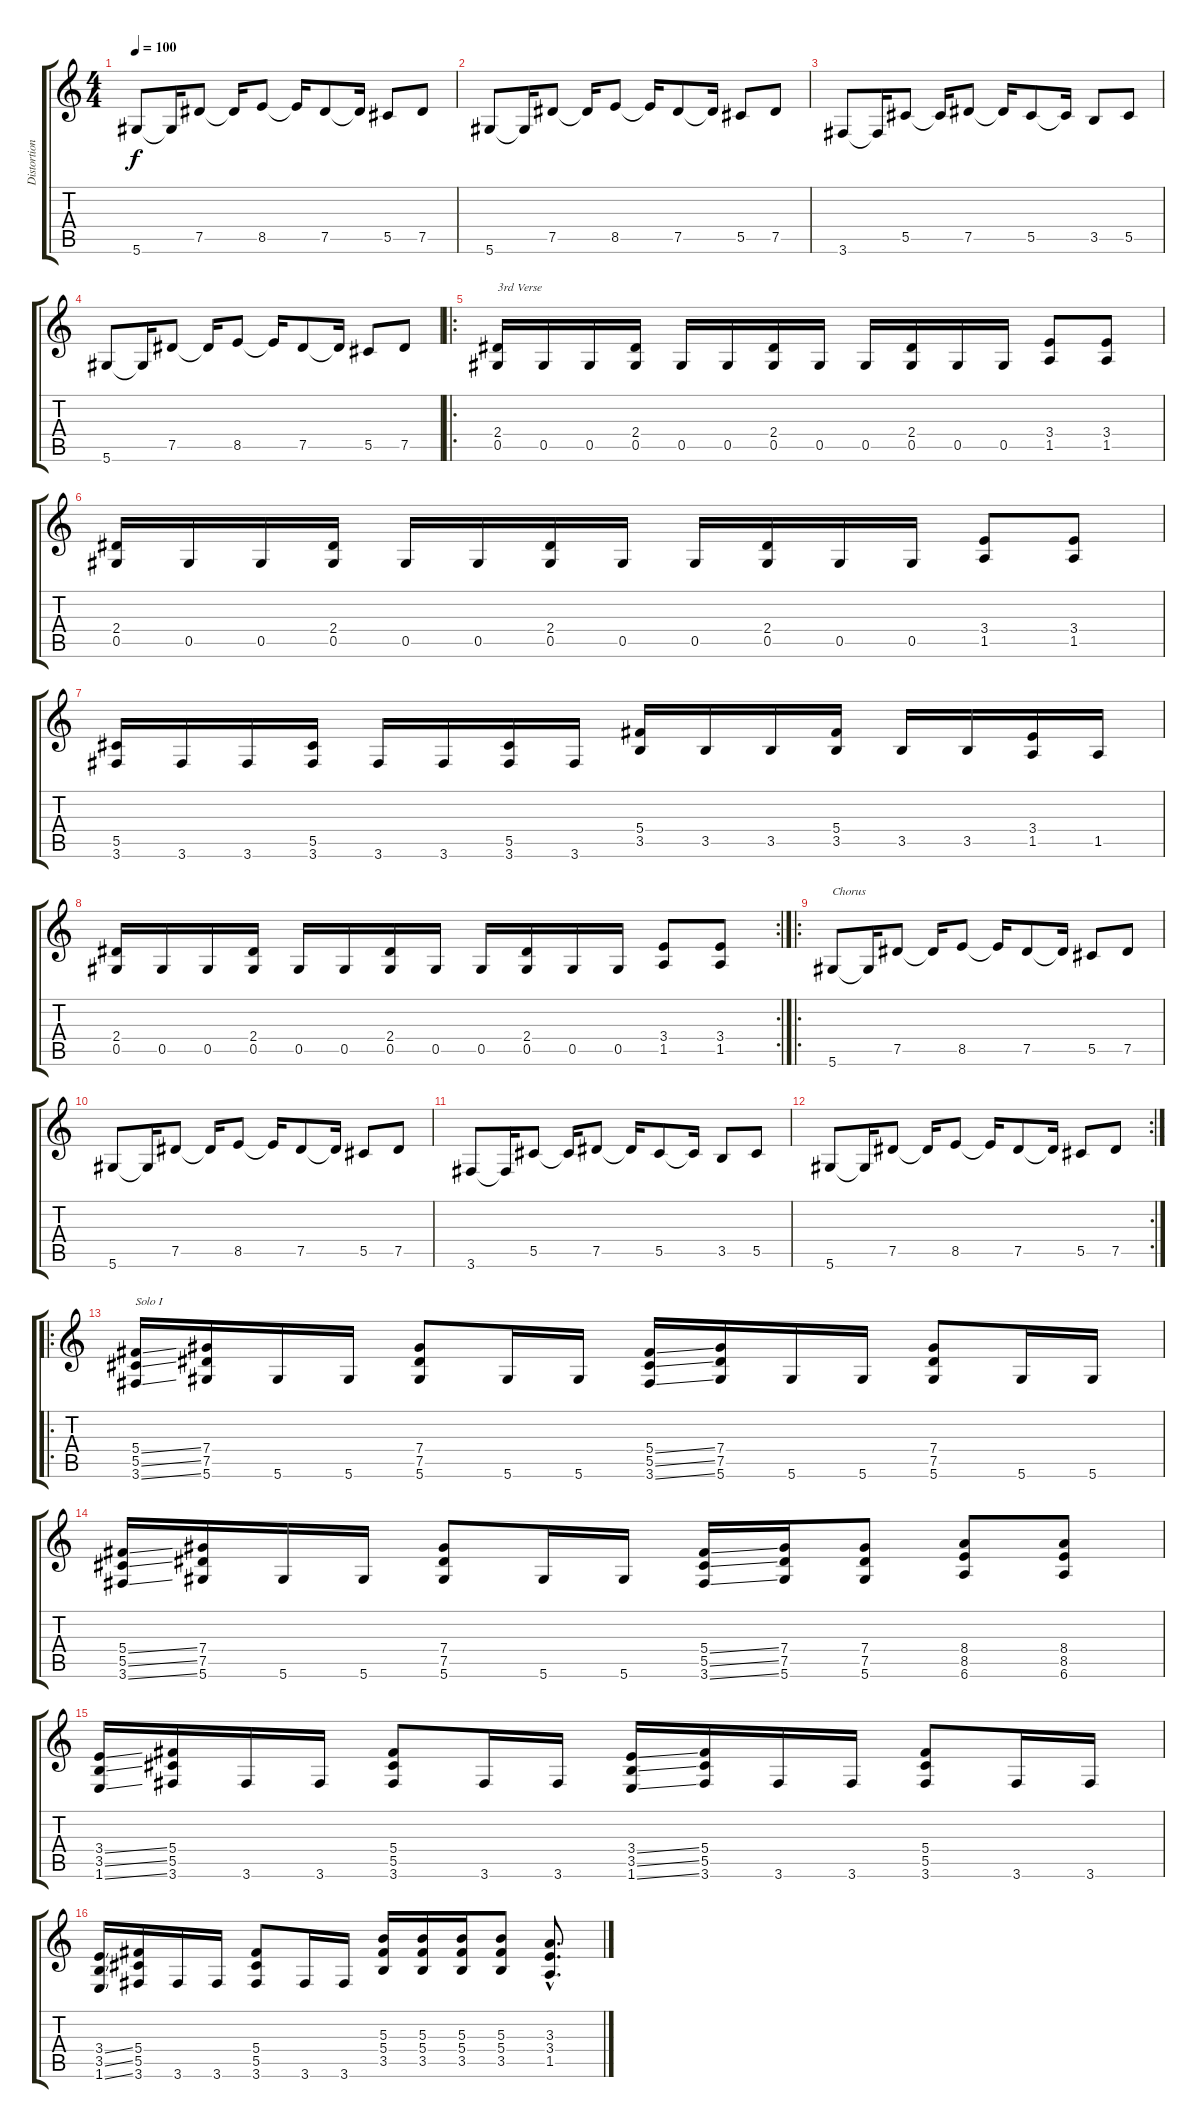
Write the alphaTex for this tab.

\track ("Distortion Guitar I" "Distortion") {instrument distortionguitar}
\staff {score tabs}
\tuning (Eb4 Bb3 Gb3 Db3 Ab2 Eb2) {hide}
\ts (4 4)
\tempo 100
\clef g2
\ks c
5.6.8{dy f} 5.6{t}.16 7.5.8 7.5{t}.16 8.5.8 8.5{t}.16 7.5.8 7.5{t}.16 5.5.8 7.5.8 |
5.6.8 5.6{t}.16 7.5.8 7.5{t}.16 8.5.8 8.5{t}.16 7.5.8 7.5{t}.16 5.5.8 7.5.8 |
3.6.8 3.6{t}.16 5.5.8 5.5{t}.16 7.5.8 7.5{t}.16 5.5.8 5.5{t}.16 3.5.8 5.5.8 |
5.6.8 5.6{t}.16 7.5.8 7.5{t}.16 8.5.8 8.5{t}.16 7.5.8 7.5{t}.16 5.5.8 7.5.8 |
\ro
(2.4 0.5).16{txt "3rd Verse"} 0.5.16 0.5.16 (2.4 0.5).16 0.5.16 0.5.16 (2.4 0.5).16 0.5.16 0.5.16 (2.4 0.5).16 0.5.16 0.5.16 (3.4 1.5).8 (3.4 1.5).8 |
(2.4 0.5).16 0.5.16 0.5.16 (2.4 0.5).16 0.5.16 0.5.16 (2.4 0.5).16 0.5.16 0.5.16 (2.4 0.5).16 0.5.16 0.5.16 (3.4 1.5).8 (3.4 1.5).8 |
(5.5 3.6).16 3.6.16 3.6.16 (5.5 3.6).16 3.6.16 3.6.16 (5.5 3.6).16 3.6.16 (5.4 3.5).16 3.5.16 3.5.16 (5.4 3.5).16 3.5.16 3.5.16 (3.4 1.5).16 1.5.16 |
\rc 2
(2.4 0.5).16 0.5.16 0.5.16 (2.4 0.5).16 0.5.16 0.5.16 (2.4 0.5).16 0.5.16 0.5.16 (2.4 0.5).16 0.5.16 0.5.16 (3.4 1.5).8 (3.4 1.5).8 |
\ro
5.6.8{txt "Chorus"} 5.6{t}.16 7.5.8 7.5{t}.16 8.5.8 8.5{t}.16 7.5.8 7.5{t}.16 5.5.8 7.5.8 |
5.6.8 5.6{t}.16 7.5.8 7.5{t}.16 8.5.8 8.5{t}.16 7.5.8 7.5{t}.16 5.5.8 7.5.8 |
3.6.8 3.6{t}.16 5.5.8 5.5{t}.16 7.5.8 7.5{t}.16 5.5.8 5.5{t}.16 3.5.8 5.5.8 |
\rc 2
5.6.8 5.6{t}.16 7.5.8 7.5{t}.16 8.5.8 8.5{t}.16 7.5.8 7.5{t}.16 5.5.8 7.5.8 |
\ro
(5.4{ss} 5.5{ss} 3.6{ss}).16{txt "Solo I"} (7.4 7.5 5.6).16 5.6.16 5.6.16 (7.4 7.5 5.6).8 5.6.16 5.6.16 (5.4{ss} 5.5{ss} 3.6{ss}).16 (7.4 7.5 5.6).16 5.6.16 5.6.16 (7.4 7.5 5.6).8 5.6.16 5.6.16 |
(5.4{ss} 5.5{ss} 3.6{ss}).16 (7.4 7.5 5.6).16 5.6.16 5.6.16 (7.4 7.5 5.6).8 5.6.16 5.6.16 (5.4{ss} 5.5{ss} 3.6{ss}).16 (7.4 7.5 5.6).16 (7.4 7.5 5.6).8 (8.4 8.5 6.6).8 (8.4 8.5 6.6).8 |
(3.4{ss} 3.5{ss} 1.6{ss}).16 (5.4 5.5 3.6).16 3.6.16 3.6.16 (5.4 5.5 3.6).8 3.6.16 3.6.16 (3.4{ss} 3.5{ss} 1.6{ss}).16 (5.4 5.5 3.6).16 3.6.16 3.6.16 (5.4 5.5 3.6).8 3.6.16 3.6.16 |
(3.4{ss} 3.5{ss} 1.6{ss}).16 (5.4 5.5 3.6).16 3.6.16 3.6.16 (5.4 5.5 3.6).8 3.6.16 3.6.16 (5.3 5.4 3.5).16 (5.3 5.4 3.5).16 (5.3 5.4 3.5).16 (5.3 5.4 3.5).8 (3.3{hac} 3.4{hac} 1.5{hac}).8{d}
